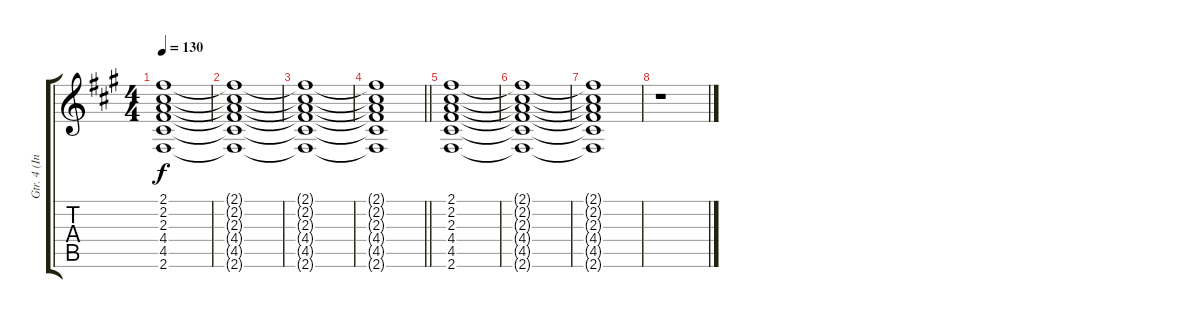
\track ("Gtr. 4 (Interlude Chords)" "Gtr. 4 (In") {instrument overdrivenguitar}
\staff {score tabs}
\tuning (E4 B3 G3 D3 A2 E2) {hide}
\ts (4 4)
\tempo 130
\clef g2
\ks a
(2.1{t} 2.2{t} 2.3{t} 4.4{t} 4.5{t} 2.6{t}).1{dy f} |
(2.1{t} 2.2{t} 2.3{t} 4.4{t} 4.5{t} 2.6{t}).1 |
(2.1{t} 2.2{t} 2.3{t} 4.4{t} 4.5{t} 2.6{t}).1 |
\barLineRight lightlight
(2.1{t} 2.2{t} 2.3{t} 4.4{t} 4.5{t} 2.6{t}).1 |
(2.1 2.2 2.3 4.4 4.5 2.6).1 |
(2.1{t} 2.2{t} 2.3{t} 4.4{t} 4.5{t} 2.6{t}).1 |
(2.1{t} 2.2{t} 2.3{t} 4.4{t} 4.5{t} 2.6{t}).1 |
r.1
